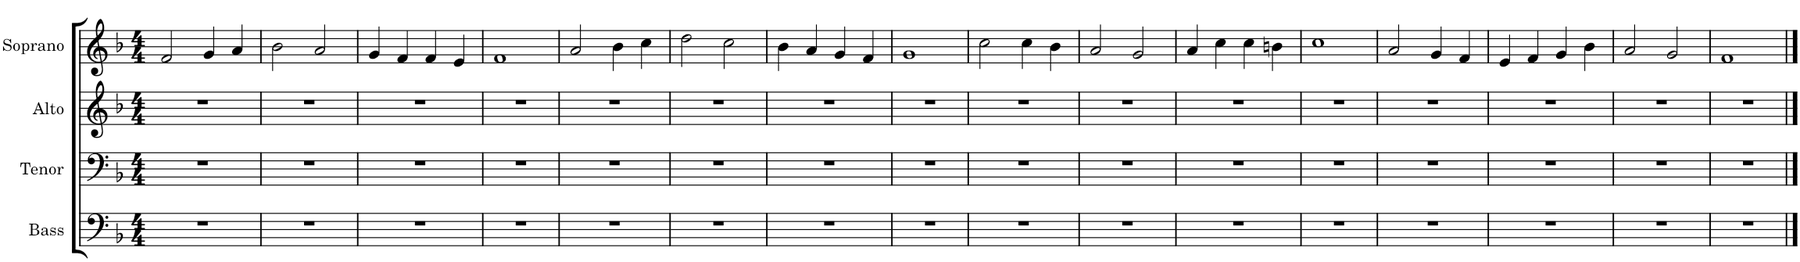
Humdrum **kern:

**kern	**kern	**kern	**kern
*part4	*part3	*part2	*part1
*staff4	*staff3	*staff2	*staff1
*I"Bass	*I"Tenor	*I"Alto	*I"Soprano
*I'B.	*I'T.	*I'A.	*I'S.
*clefF4	*clefF4	*clefG2	*clefG2
*k[b-]	*k[b-]	*k[b-]	*k[b-]
*M4/4	*M4/4	*M4/4	*M4/4
=1	=1	=1	=1
1r	1r	1r	2f/
.	.	.	4g/
.	.	.	4a/
=2	=2	=2	=2
1r	1r	1r	2b-\
.	.	.	2a/
=3	=3	=3	=3
1r	1r	1r	4g/
.	.	.	4f/
.	.	.	4f/
.	.	.	4e/
=4	=4	=4	=4
1r	1r	1r	1f
=5	=5	=5	=5
1r	1r	1r	2a/
.	.	.	4b-\
.	.	.	4cc\
=6	=6	=6	=6
1r	1r	1r	2dd\
.	.	.	2cc\
=7	=7	=7	=7
1r	1r	1r	4b-\
.	.	.	4a/
.	.	.	4g/
.	.	.	4f/
=8	=8	=8	=8
1r	1r	1r	1g
=9	=9	=9	=9
1r	1r	1r	2cc\
.	.	.	4cc\
.	.	.	4b-\
=10	=10	=10	=10
1r	1r	1r	2a/
.	.	.	2g/
=11	=11	=11	=11
1r	1r	1r	4a/
.	.	.	4cc\
.	.	.	4cc\
.	.	.	4bn\
=12	=12	=12	=12
1r	1r	1r	1cc
=13	=13	=13	=13
1r	1r	1r	2a/
.	.	.	4g/
.	.	.	4f/
=14	=14	=14	=14
1r	1r	1r	4e/
.	.	.	4f/
.	.	.	4g/
.	.	.	4b-\
=15	=15	=15	=15
1r	1r	1r	2a/
.	.	.	2g/
=16	=16	=16	=16
1r	1r	1r	1f
==	==	==	==
*-	*-	*-	*-
